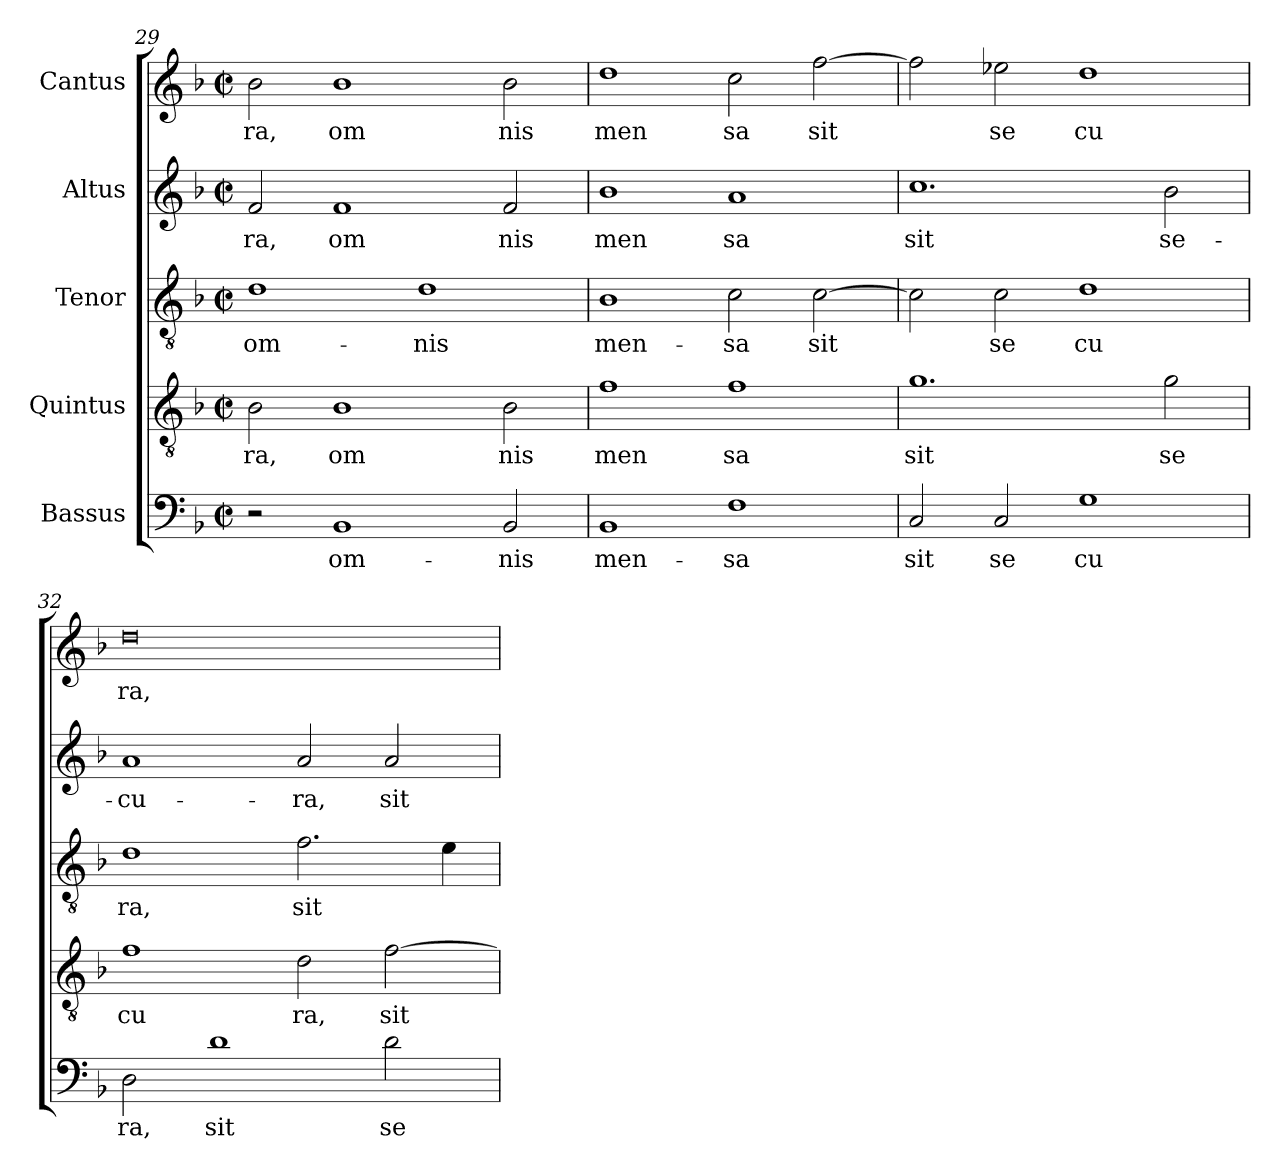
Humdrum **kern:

**kern	**text	**kern	**text	**kern	**text	**kern	**text	**kern	**text
*part5	*part5	*part4	*part4	*part3	*part3	*part2	*part2	*part1	*part1
*staff5	*staff5	*staff4	*staff4	*staff3	*staff3	*staff2	*staff2	*staff1	*staff1
*I"Bassus	*	*I"Quintus	*	*I"Tenor	*	*I"Altus	*	*I"Cantus	*
*clefF4	*	*clefGv2	*	*clefGv2	*	*clefG2	*	*clefG2	*
*k[b-]	*	*k[b-]	*	*k[b-]	*	*k[b-]	*	*k[b-]	*
*F:	*	*F:	*	*F:	*	*F:	*	*F:	*
*M2/2	*	*M2/2	*	*M2/2	*	*M2/2	*	*M2/2	*
*met(c|)	*	*met(c|)	*	*met(c|)	*	*met(c|)	*	*met(c|)	*
=29	=29	=29	=29	=29	=29	=29	=29	=29	=29
!	!	!	!LO:LY:b:cj	!	!LO:LY:b:cj	!	!LO:LY:b:cj	!	!LO:LY:b:cj
2r	.	2B-\	ra,	1d	om-	2f/	ra,	2b-\	ra,
!	!LO:LY:b:cj	!	!LO:LY:b:cj	!	!	!	!LO:LY:b:cj	!	!LO:LY:b:cj
1BB-	om-	1B-	om	.	.	1f	om	1b-	om
!	!	!	!	!	!LO:LY:b:cj	!	!	!	!
.	.	.	.	1d	-nis	.	.	.	.
!	!LO:LY:b:cj	!	!LO:LY:b:cj	!	!	!	!LO:LY:b:cj	!	!LO:LY:b:cj
2BB-/	-nis	2B-\	nis	.	.	2f/	nis	2b-\	nis
=30	=30	=30	=30	=30	=30	=30	=30	=30	=30
!	!LO:LY:b:cj	!	!LO:LY:b:cj	!	!LO:LY:b:cj	!	!LO:LY:b:cj	!	!LO:LY:b:cj
1BB-	men-	1f	men	1B-	men-	1b-	men	1dd	men
!	!LO:LY:b:cj	!	!LO:LY:b:cj	!	!LO:LY:b:cj	!	!LO:LY:b:cj	!	!LO:LY:b:cj
1F	-sa	1f	sa	2c\	-sa	1a	sa	2cc\	sa
!	!	!	!	!	!LO:LY:b:cj	!	!	!	!LO:LY:b:cj
.	.	.	.	[<2c\	sit	.	.	[>2ff\	sit
!!LO:LB:g=z
=31	=31	=31	=31	=31	=31	=31	=31	=31	=31
!	!LO:LY:b:cj	!	!LO:LY:b:cj	!	!	!	!LO:LY:b:cj	!	!
2C/	sit	1.g	sit	2c\]	.	1.cc	sit	2ff\]	.
!	!LO:LY:b:cj	!	!	!	!LO:LY:b:cj	!	!	!	!LO:LY:b:cj
2C/	se	.	.	2c\	se	.	.	2ee-X\	se
!	!LO:LY:b:cj	!	!	!	!LO:LY:b:cj	!	!	!	!LO:LY:b:cj
1G	cu	.	.	1d	cu	.	.	1dd	cu
!	!	!	!LO:LY:b:cj	!	!	!	!LO:LY:b:cj	!	!
.	.	2g\	se	.	.	2b-\	se-	.	.
=32	=32	=32	=32	=32	=32	=32	=32	=32	=32
!	!LO:LY:b:cj	!	!LO:LY:b:cj	!	!LO:LY:b:cj	!	!LO:LY:b:cj	!	!LO:LY:b:cj
2D\	ra,	1f	cu	1d	ra,	1a	-cu-	0dd	ra,
!	!LO:LY:b:cj	!	!	!	!	!	!	!	!
1d	sit	.	.	.	.	.	.	.	.
!	!	!	!LO:LY:b:cj	!	!LO:LY:b:cj	!	!LO:LY:b:cj	!	!
.	.	2d\	ra,	2.f\	sit	2a/	-ra,	.	.
!	!LO:LY:b:cj	!	!LO:LY:b:cj	!	!	!	!LO:LY:b:cj	!	!
2d\	se	[>2f\	sit	.	.	2a/	sit	.	.
.	.	.	.	4e\	.	.	.	.	.
=	=	=	=	=	=	=	=	=	=
*-	*-	*-	*-	*-	*-	*-	*-	*-	*-
